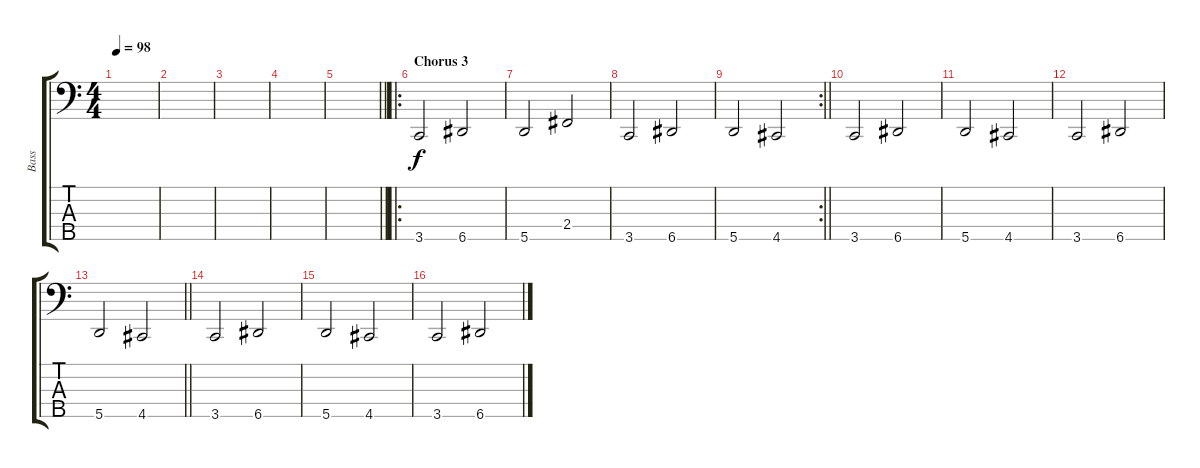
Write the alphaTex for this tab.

\track ("Bass" "Bass") {instrument electricbassfinger}
\staff {score tabs}
\tuning (G2 D2 A1 E1 A0) {hide}
\ts (4 4)
\tempo 98
\clef f4
\ks c
|
|
|
|
\barLineRight lightlight
|
\ro
\section ("" "Chorus 3")
3.5.2 6.5.2 |
5.5.2 2.4.2 |
3.5.2 6.5.2 |
\rc 2
\barLineRight lightlight
5.5.2 4.5.2 |
3.5.2 6.5.2 |
5.5.2 4.5.2 |
3.5.2 6.5.2 |
\barLineRight lightlight
5.5.2 4.5.2 |
3.5.2 6.5.2 |
5.5.2 4.5.2 |
3.5.2 6.5.2
